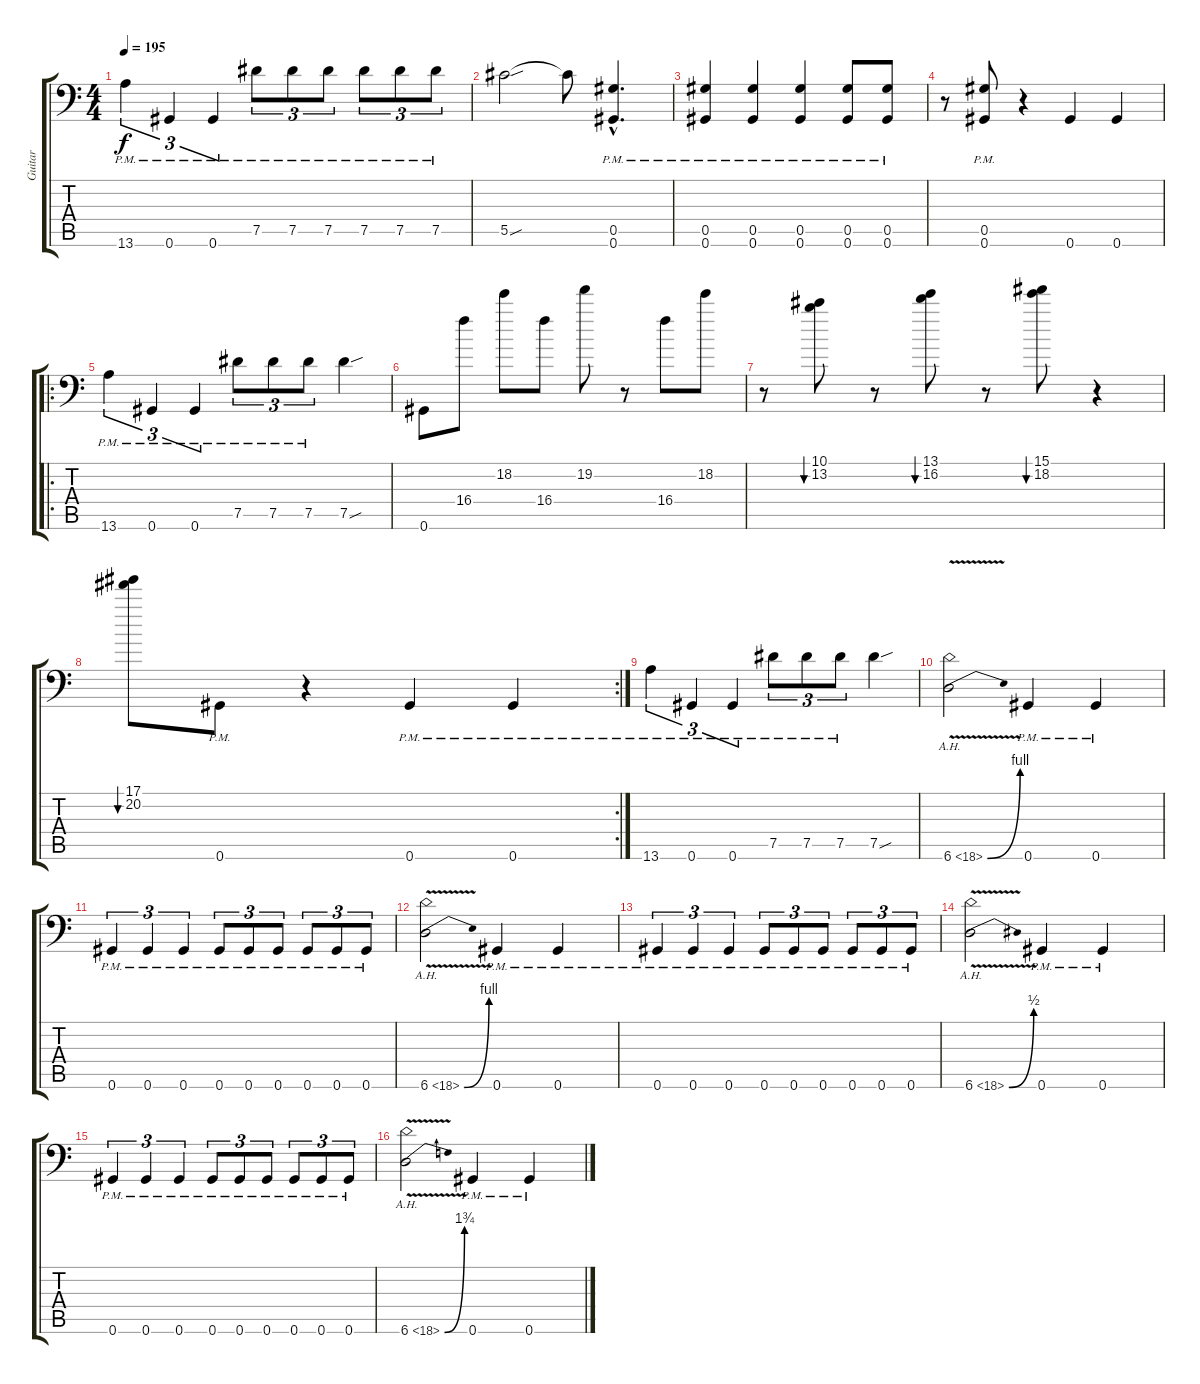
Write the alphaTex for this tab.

\track ("Guitar" "Guitar") {instrument distortionguitar}
\staff {score tabs}
\tuning (Eb4 Bb3 Gb3 Db3 Ab2 Ab1) {hide}
\ts (4 4)
\tempo 195
\clef f4
\ks c
13.6{pm}.4{tu (3 2) dy f} 0.6{pm}.4{tu (3 2)} 0.6{pm}.4{tu (3 2)} 7.5{pm}.8{tu (3 2)} 7.5{pm}.8{tu (3 2)} 7.5{pm}.8{tu (3 2)} 7.5{pm}.8{tu (3 2)} 7.5{pm}.8{tu (3 2)} 7.5{pm}.8{tu (3 2)} |
5.5{sou}.2 5.5{t}.8 (0.5{hac pm} 0.6{hac pm}).4{d} |
(0.5{pm} 0.6{pm}).4 (0.5{pm} 0.6{pm}).4 (0.5{pm} 0.6{pm}).4 (0.5{pm} 0.6{pm}).8 (0.5{pm} 0.6{pm}).8 |
r.8 (0.5{pm} 0.6{pm}).8 r.4 0.6.4 0.6.4 |
\ro
13.6{pm}.4{tu (3 2)} 0.6{pm}.4{tu (3 2)} 0.6{pm}.4{tu (3 2)} 7.5{pm}.8{tu (3 2)} 7.5{pm}.8{tu (3 2)} 7.5{pm}.8{tu (3 2)} 7.5{sou}.4 |
0.6.8 16.4.8 18.2.8 16.4.8 19.2.8 r.8 16.4.8 18.2.8 |
r.8 (10.1 13.2).8{bu 60} r.8 (13.1 16.2).8{bu 60} r.8 (15.1 18.2).8{bu 60} r.4 |
\rc 2
(17.1 20.2).8{bu 60} 0.6{pm}.8 r.4 0.6{pm}.4 0.6{pm}.4 |
13.6{pm}.4{tu (3 2)} 0.6{pm}.4{tu (3 2)} 0.6{pm}.4{tu (3 2)} 7.5{pm}.8{tu (3 2)} 7.5{pm}.8{tu (3 2)} 7.5{pm}.8{tu (3 2)} 7.5{sou}.4 |
6.6{be (bend 0 0 60 4) ah 12 v}.2 0.6{pm}.4 0.6{pm}.4 |
0.6{pm}.4{tu (3 2)} 0.6{pm}.4{tu (3 2)} 0.6{pm}.4{tu (3 2)} 0.6{pm}.8{tu (3 2)} 0.6{pm}.8{tu (3 2)} 0.6{pm}.8{tu (3 2)} 0.6{pm}.8{tu (3 2)} 0.6{pm}.8{tu (3 2)} 0.6{pm}.8{tu (3 2)} |
6.6{be (bend 0 0 60 4) ah 12 v}.2 0.6{pm}.4 0.6{pm}.4 |
0.6{pm}.4{tu (3 2)} 0.6{pm}.4{tu (3 2)} 0.6{pm}.4{tu (3 2)} 0.6{pm}.8{tu (3 2)} 0.6{pm}.8{tu (3 2)} 0.6{pm}.8{tu (3 2)} 0.6{pm}.8{tu (3 2)} 0.6{pm}.8{tu (3 2)} 0.6{pm}.8{tu (3 2)} |
6.6{be (bend 0 0 60 2) ah 12 v}.2 0.6{pm}.4 0.6{pm}.4 |
0.6{pm}.4{tu (3 2)} 0.6{pm}.4{tu (3 2)} 0.6{pm}.4{tu (3 2)} 0.6{pm}.8{tu (3 2)} 0.6{pm}.8{tu (3 2)} 0.6{pm}.8{tu (3 2)} 0.6{pm}.8{tu (3 2)} 0.6{pm}.8{tu (3 2)} 0.6{pm}.8{tu (3 2)} |
6.6{be (bend 0 0 60 7) ah 12 v}.2 0.6{pm}.4 0.6{pm}.4
